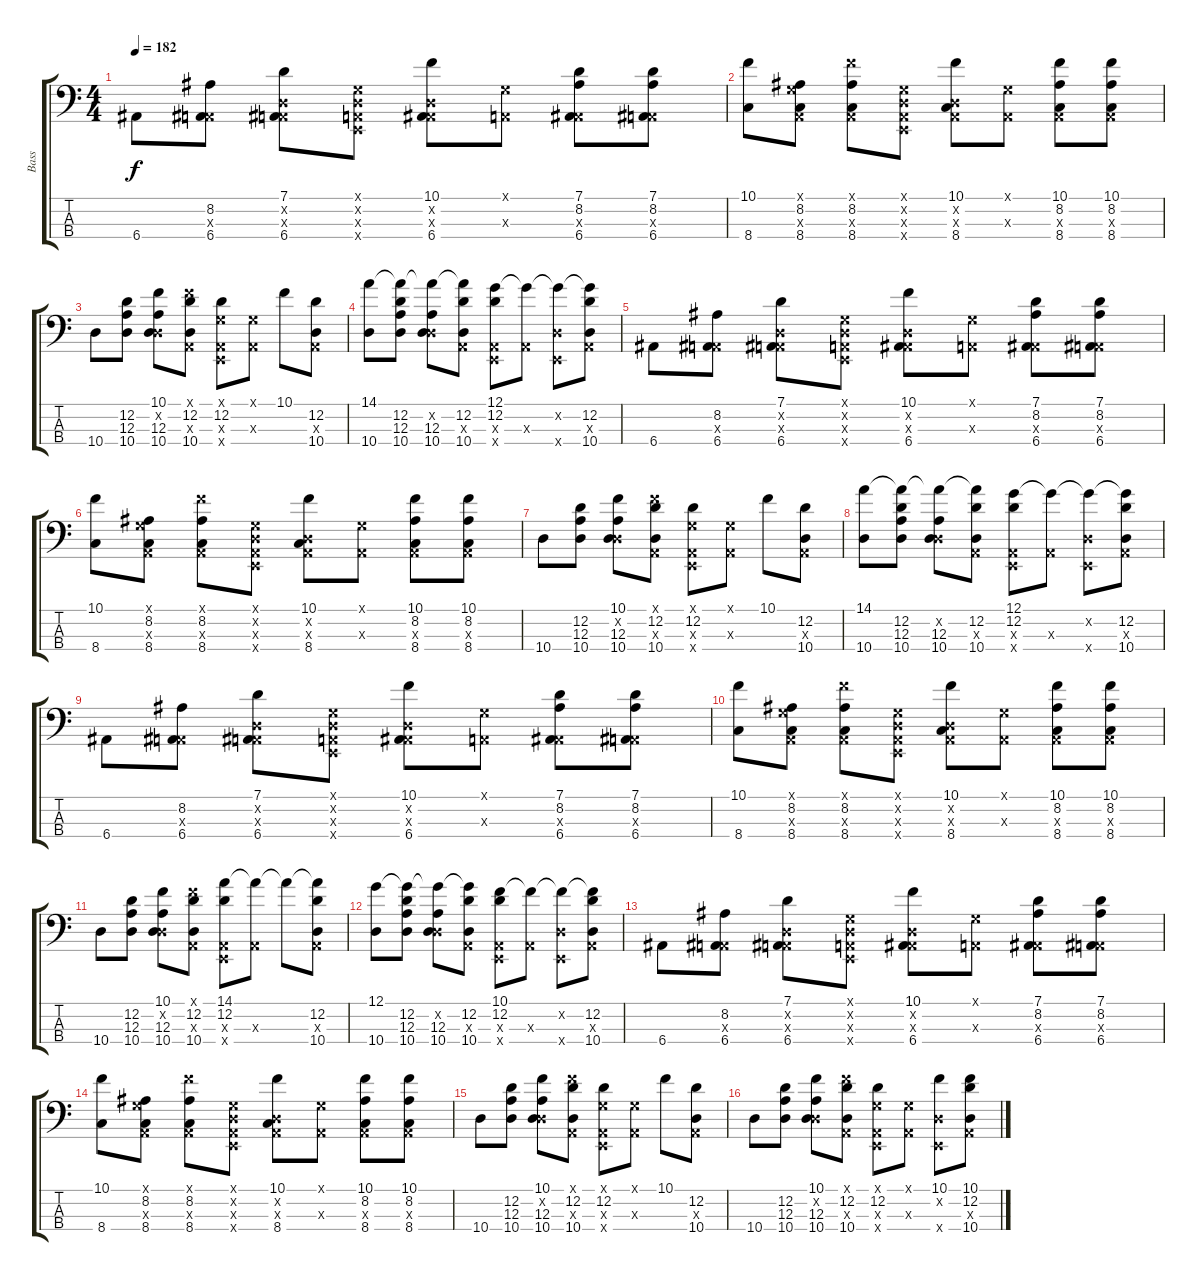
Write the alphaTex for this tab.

\track ("Bass" "Bass") {instrument electricbassfinger}
\staff {score tabs}
\tuning (G2 D2 A1 E1) {hide}
\ts (4 4)
\tempo 182
\clef f4
\ks c
6.4.8{dy f} (8.2 0.3{x} 6.4).8 (7.1 0.2{x} 0.3{x} 6.4).8 (0.1{x} 0.2{x} 0.3{x} 0.4{x}).8 (10.1 0.2{x} 0.3{x} 6.4).8 (0.1{x} 0.3{x}).8 (7.1 8.2 0.3{x} 6.4).8 (7.1 8.2 0.3{x} 6.4).8 |
(10.1 8.4).8 (0.1{x} 8.2 0.3{x} 8.4).8 (10.1{x} 8.2 0.3{x} 8.4).8 (0.1{x} 0.2{x} 0.3{x} 0.4{x}).8 (10.1 0.2{x} 0.3{x} 8.4).8 (0.1{x} 0.3{x}).8 (10.1 8.2 0.3{x} 8.4).8 (10.1 8.2 0.3{x} 8.4).8 |
10.4.8 (12.2 12.3 10.4).8 (10.1 0.2{x} 12.3 10.4).8 (10.1{x} 12.2 0.3{x} 10.4).8 (0.1{x} 12.2 0.3{x} 0.4{x}).8 (0.1{x} 0.3{x}).8 10.1.8 (12.2 0.3{x} 10.4).8 |
(14.1 10.4).8 (14.1{t} 12.2 12.3 10.4).8 (14.1{t} 0.2{x} 12.3 10.4).8 (14.1{t} 12.2 0.3{x} 10.4).8 (12.1 12.2 0.3{x} 0.4{x}).8 (12.1{t} 0.3{x}).8 (12.1{t} 0.2{x} 0.4{x}).8 (12.1{t} 12.2 0.3{x} 10.4).8 |
6.4.8 (8.2 0.3{x} 6.4).8 (7.1 0.2{x} 0.3{x} 6.4).8 (0.1{x} 0.2{x} 0.3{x} 0.4{x}).8 (10.1 0.2{x} 0.3{x} 6.4).8 (0.1{x} 0.3{x}).8 (7.1 8.2 0.3{x} 6.4).8 (7.1 8.2 0.3{x} 6.4).8 |
(10.1 8.4).8 (0.1{x} 8.2 0.3{x} 8.4).8 (10.1{x} 8.2 0.3{x} 8.4).8 (0.1{x} 0.2{x} 0.3{x} 0.4{x}).8 (10.1 0.2{x} 0.3{x} 8.4).8 (0.1{x} 0.3{x}).8 (10.1 8.2 0.3{x} 8.4).8 (10.1 8.2 0.3{x} 8.4).8 |
10.4.8 (12.2 12.3 10.4).8 (10.1 0.2{x} 12.3 10.4).8 (10.1{x} 12.2 0.3{x} 10.4).8 (0.1{x} 12.2 0.3{x} 0.4{x}).8 (0.1{x} 0.3{x}).8 10.1.8 (12.2 0.3{x} 10.4).8 |
(14.1 10.4).8 (14.1{t} 12.2 12.3 10.4).8 (14.1{t} 0.2{x} 12.3 10.4).8 (14.1{t} 12.2 0.3{x} 10.4).8 (12.1 12.2 0.3{x} 0.4{x}).8 (12.1{t} 0.3{x}).8 (12.1{t} 0.2{x} 0.4{x}).8 (12.1{t} 12.2 0.3{x} 10.4).8 |
6.4.8 (8.2 0.3{x} 6.4).8 (7.1 0.2{x} 0.3{x} 6.4).8 (0.1{x} 0.2{x} 0.3{x} 0.4{x}).8 (10.1 0.2{x} 0.3{x} 6.4).8 (0.1{x} 0.3{x}).8 (7.1 8.2 0.3{x} 6.4).8 (7.1 8.2 0.3{x} 6.4).8 |
(10.1 8.4).8 (0.1{x} 8.2 0.3{x} 8.4).8 (10.1{x} 8.2 0.3{x} 8.4).8 (0.1{x} 0.2{x} 0.3{x} 0.4{x}).8 (10.1 0.2{x} 0.3{x} 8.4).8 (0.1{x} 0.3{x}).8 (10.1 8.2 0.3{x} 8.4).8 (10.1 8.2 0.3{x} 8.4).8 |
10.4.8 (12.2 12.3 10.4).8 (10.1 0.2{x} 12.3 10.4).8 (10.1{x} 12.2 0.3{x} 10.4).8 (14.1 12.2 0.3{x} 0.4{x}).8 (14.1{t} 0.3{x}).8 14.1{t}.8 (14.1{t} 12.2 0.3{x} 10.4).8 |
(12.1 10.4).8 (12.1{t} 12.2 12.3 10.4).8 (12.1{t} 0.2{x} 12.3 10.4).8 (12.1{t} 12.2 0.3{x} 10.4).8 (10.1 12.2 0.3{x} 0.4{x}).8 (10.1{t} 0.3{x}).8 (10.1{t} 0.2{x} 0.4{x}).8 (10.1{t} 12.2 0.3{x} 10.4).8 |
6.4.8 (8.2 0.3{x} 6.4).8 (7.1 0.2{x} 0.3{x} 6.4).8 (0.1{x} 0.2{x} 0.3{x} 0.4{x}).8 (10.1 0.2{x} 0.3{x} 6.4).8 (0.1{x} 0.3{x}).8 (7.1 8.2 0.3{x} 6.4).8 (7.1 8.2 0.3{x} 6.4).8 |
(10.1 8.4).8 (0.1{x} 8.2 0.3{x} 8.4).8 (10.1{x} 8.2 0.3{x} 8.4).8 (0.1{x} 0.2{x} 0.3{x} 0.4{x}).8 (10.1 0.2{x} 0.3{x} 8.4).8 (0.1{x} 0.3{x}).8 (10.1 8.2 0.3{x} 8.4).8 (10.1 8.2 0.3{x} 8.4).8 |
10.4.8 (12.2 12.3 10.4).8 (10.1 0.2{x} 12.3 10.4).8 (10.1{x} 12.2 0.3{x} 10.4).8 (0.1{x} 12.2 0.3{x} 0.4{x}).8 (0.1{x} 0.3{x}).8 10.1.8 (12.2 0.3{x} 10.4).8 |
10.4.8 (12.2 12.3 10.4).8 (10.1 0.2{x} 12.3 10.4).8 (10.1{x} 12.2 0.3{x} 10.4).8 (0.1{x} 12.2 0.3{x} 0.4{x}).8 (0.1{x} 0.3{x}).8 (10.1 0.2{x} 0.4{x}).8 (10.1 12.2 0.3{x} 10.4).8
